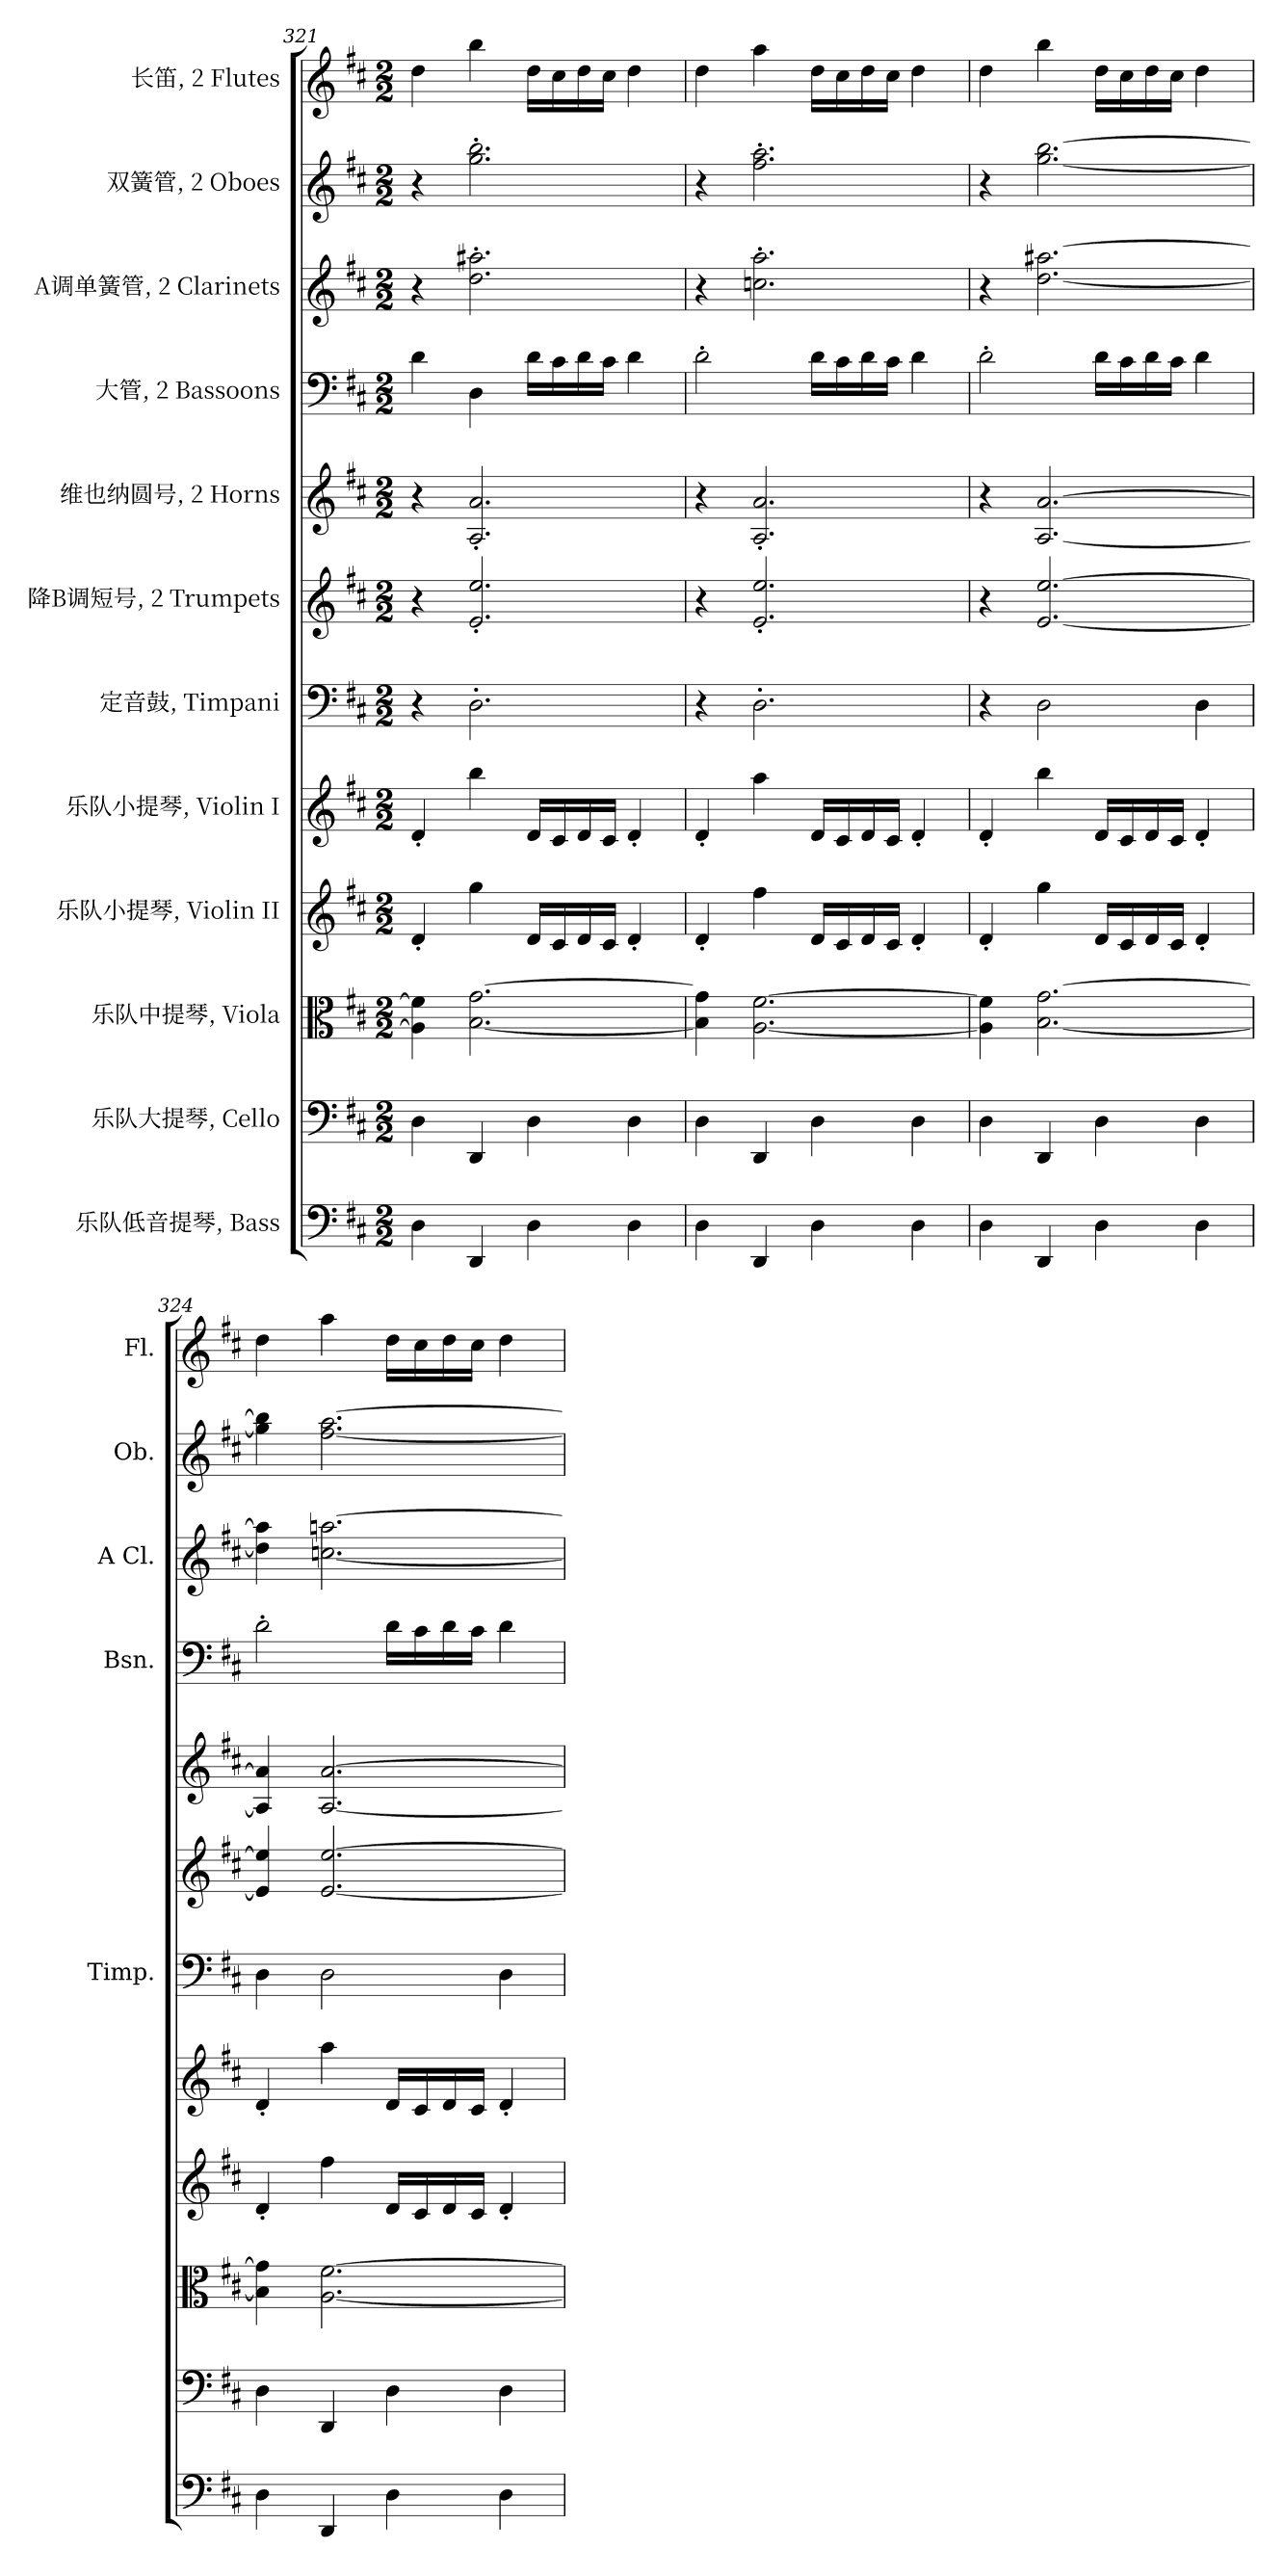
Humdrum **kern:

**kern	**kern	**kern	**kern	**kern	**kern	**kern	**kern	**kern	**kern	**kern	**kern
*part12	*part11	*part10	*part9	*part8	*part7	*part6	*part5	*part4	*part3	*part2	*part1
*staff12	*staff11	*staff10	*staff9	*staff8	*staff7	*staff6	*staff5	*staff4	*staff3	*staff2	*staff1
*I"乐队低音提琴, Bass	*I"乐队大提琴, Cello	*I"乐队中提琴, Viola	*I"乐队小提琴, Violin II	*I"乐队小提琴, Violin I	*I"定音鼓, Timpani	*I"降B调短号, 2 Trumpets	*I"维也纳圆号, 2 Horns	*I"大管, 2 Bassoons	*I"A调单簧管, 2 Clarinets	*I"双簧管, 2 Oboes	*I"长笛, 2 Flutes
*	*	*	*	*	*I'Timp.	*	*	*I'Bsn.	*I'A Cl.	*I'Ob.	*I'Fl.
!!LO:PB:g=z
*clefF4	*clefF4	*clefC3	*clefG2	*clefG2	*clefF4	*clefG2	*clefG2	*clefF4	*clefG2	*clefG2	*clefG2
*ITrd7c12	*	*	*	*	*	*ITrd1c2	*ITrd4c7	*	*ITrd2c3	*	*
*k[f#c#]	*k[f#c#]	*k[f#c#]	*k[f#c#]	*k[f#c#]	*k[f#c#]	*k[]	*k[f#]	*k[f#c#]	*k[f#c#g#d#a#]	*k[f#c#]	*k[f#c#]
*M2/2	*M2/2	*M2/2	*M2/2	*M2/2	*M2/2	*M2/2	*M2/2	*M2/2	*M2/2	*M2/2	*M2/2
=321	=321	=321	=321	=321	=321	=321	=321	=321	=321	=321	=321
4DD\	4D\	4A\] 4f#\]	4d'/	4d'/	4r	4r	4r	4d\	4r	4r	4dd\
4DDD/	4DD/	[2.B\ [2.g\	4gg\	4bb\	2.D'\	2.d/' 2.dd/'	2.D/' 2.d/'	4D\	2.b\' 2.ff##X\'	2.gg\' 2.bb\'	4bb\
4DD\	4D\	.	16d/LL	16d/LL	.	.	.	16d\LL	.	.	16dd\LL
.	.	.	16c#/	16c#/	.	.	.	16c#\	.	.	16cc#\
.	.	.	16d/	16d/	.	.	.	16d\	.	.	16dd\
.	.	.	16c#/JJ	16c#/JJ	.	.	.	16c#\JJ	.	.	16cc#\JJ
4DD\	4D\	.	4d'/	4d'/	.	.	.	4d\	.	.	4dd\
=322	=322	=322	=322	=322	=322	=322	=322	=322	=322	=322	=322
4DD\	4D\	4B\] 4g\]	4d'/	4d'/	4r	4r	4r	2d'\	4r	4r	4dd\
4DDD/	4DD/	[2.A\ [2.f#\	4ff#\	4aa\	2.D'\	2.d/' 2.dd/'	2.D/' 2.d/'	.	2.an\' 2.ff#\'	2.ff#\' 2.aa\'	4aa\
4DD\	4D\	.	16d/LL	16d/LL	.	.	.	16d\LL	.	.	16dd\LL
.	.	.	16c#/	16c#/	.	.	.	16c#\	.	.	16cc#\
.	.	.	16d/	16d/	.	.	.	16d\	.	.	16dd\
.	.	.	16c#/JJ	16c#/JJ	.	.	.	16c#\JJ	.	.	16cc#\JJ
4DD\	4D\	.	4d'/	4d'/	.	.	.	4d\	.	.	4dd\
=323	=323	=323	=323	=323	=323	=323	=323	=323	=323	=323	=323
4DD\	4D\	4A\] 4f#\]	4d'/	4d'/	4r	4r	4r	2d'\	4r	4r	4dd\
4DDD/	4DD/	[2.B\ [2.g\	4gg\	4bb\	2D\	[2.d/ [2.dd/	[2.D/ [2.d/	.	[2.b\ [2.ff##X\	[2.gg\ [2.bb\	4bb\
4DD\	4D\	.	16d/LL	16d/LL	.	.	.	16d\LL	.	.	16dd\LL
.	.	.	16c#/	16c#/	.	.	.	16c#\	.	.	16cc#\
.	.	.	16d/	16d/	.	.	.	16d\	.	.	16dd\
.	.	.	16c#/JJ	16c#/JJ	.	.	.	16c#\JJ	.	.	16cc#\JJ
4DD\	4D\	.	4d'/	4d'/	4D\	.	.	4d\	.	.	4dd\
=324	=324	=324	=324	=324	=324	=324	=324	=324	=324	=324	=324
4DD\	4D\	4B\] 4g\]	4d'/	4d'/	4D\	4d/] 4dd/]	4D/] 4d/]	2d'\	4b\] 4ff##\]	4gg\] 4bb\]	4dd\
4DDD/	4DD/	[2.A\ [2.f#\	4ff#\	4aa\	2D\	[2.d/ [2.dd/	[2.D/ [2.d/	.	[2.an\ [2.ff#X\	[2.ff#\ [2.aa\	4aa\
4DD\	4D\	.	16d/LL	16d/LL	.	.	.	16d\LL	.	.	16dd\LL
.	.	.	16c#/	16c#/	.	.	.	16c#\	.	.	16cc#\
.	.	.	16d/	16d/	.	.	.	16d\	.	.	16dd\
.	.	.	16c#/JJ	16c#/JJ	.	.	.	16c#\JJ	.	.	16cc#\JJ
4DD\	4D\	.	4d'/	4d'/	4D\	.	.	4d\	.	.	4dd\
=	=	=	=	=	=	=	=	=	=	=	=
*-	*-	*-	*-	*-	*-	*-	*-	*-	*-	*-	*-
